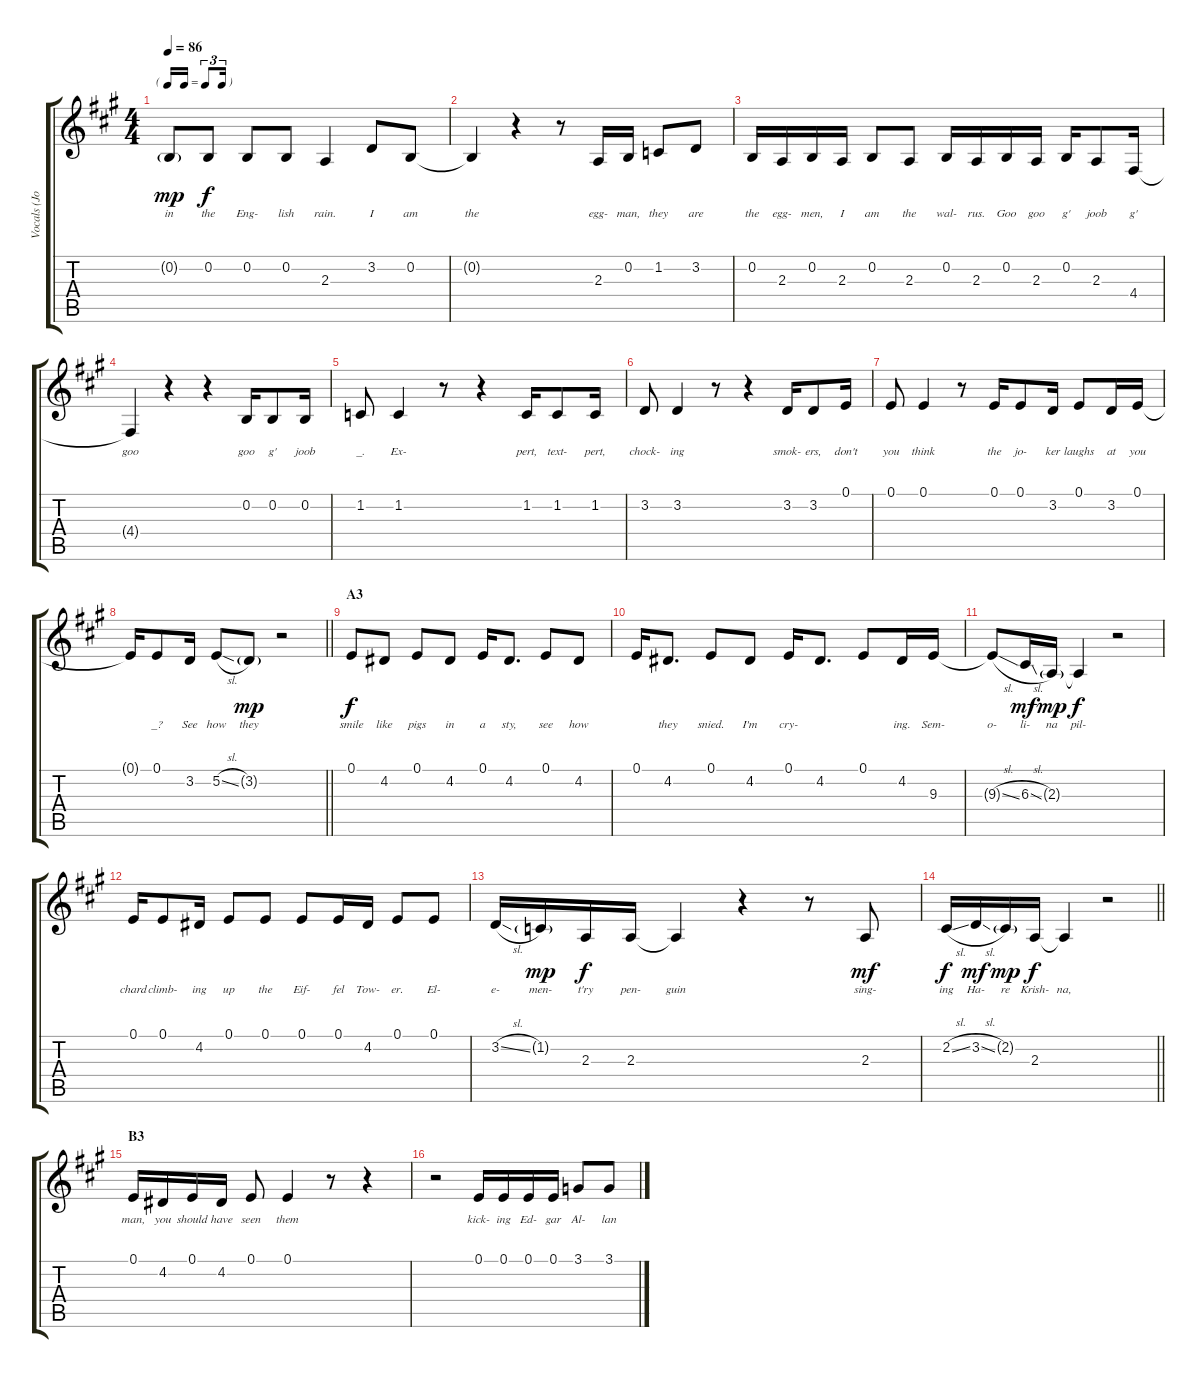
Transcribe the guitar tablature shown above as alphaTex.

\track ("Vocals (John Lennon)" "Vocals (Jo") {instrument tenorsax}
\staff {score tabs}
\tuning (E4 B3 G3 D3 A2 E2) {hide}
\ts (4 4)
\tf triplet16th
\tempo 86
\clef g2
\ks a
0.2{g}.8{lyrics (0 "in") lyrics (1 "") lyrics (2 "") lyrics (3 "") lyrics (4 "") dy mp} 0.2.8{lyrics (0 "the") lyrics (1 "") lyrics (2 "") lyrics (3 "") lyrics (4 "") dy f} 0.2.8{lyrics (0 "Eng-") lyrics (1 "") lyrics (2 "") lyrics (3 "") lyrics (4 "")} 0.2.8{lyrics (0 "lish") lyrics (1 "") lyrics (2 "") lyrics (3 "") lyrics (4 "")} 2.3.4{lyrics (0 "rain.") lyrics (1 "") lyrics (2 "") lyrics (3 "") lyrics (4 "")} 3.2.8{lyrics (0 "I") lyrics (1 "") lyrics (2 "") lyrics (3 "") lyrics (4 "")} 0.2.8{lyrics (0 "am") lyrics (1 "") lyrics (2 "") lyrics (3 "") lyrics (4 "")} |
0.2{t}.4{lyrics (0 "the") lyrics (1 "") lyrics (2 "") lyrics (3 "") lyrics (4 "")} r.4 r.8 2.3.16{lyrics (0 "egg-") lyrics (1 "") lyrics (2 "") lyrics (3 "") lyrics (4 "")} 0.2.16{lyrics (0 "man,") lyrics (1 "") lyrics (2 "") lyrics (3 "") lyrics (4 "")} 1.2.8{lyrics (0 "they") lyrics (1 "") lyrics (2 "") lyrics (3 "") lyrics (4 "")} 3.2.8{lyrics (0 "are") lyrics (1 "") lyrics (2 "") lyrics (3 "") lyrics (4 "")} |
0.2.16{lyrics (0 "the") lyrics (1 "") lyrics (2 "") lyrics (3 "") lyrics (4 "")} 2.3.16{lyrics (0 "egg-") lyrics (1 "") lyrics (2 "") lyrics (3 "") lyrics (4 "")} 0.2.16{lyrics (0 "men,") lyrics (1 "") lyrics (2 "") lyrics (3 "") lyrics (4 "")} 2.3.16{lyrics (0 "I") lyrics (1 "") lyrics (2 "") lyrics (3 "") lyrics (4 "")} 0.2.8{lyrics (0 "am") lyrics (1 "") lyrics (2 "") lyrics (3 "") lyrics (4 "")} 2.3.8{lyrics (0 "the") lyrics (1 "") lyrics (2 "") lyrics (3 "") lyrics (4 "")} 0.2.16{lyrics (0 "wal-") lyrics (1 "") lyrics (2 "") lyrics (3 "") lyrics (4 "")} 2.3.16{lyrics (0 "rus.") lyrics (1 "") lyrics (2 "") lyrics (3 "") lyrics (4 "")} 0.2.16{lyrics (0 "Goo") lyrics (1 "") lyrics (2 "") lyrics (3 "") lyrics (4 "")} 2.3.16{lyrics (0 "goo") lyrics (1 "") lyrics (2 "") lyrics (3 "") lyrics (4 "")} 0.2.16{lyrics (0 "g'") lyrics (1 "") lyrics (2 "") lyrics (3 "") lyrics (4 "")} 2.3.8{lyrics (0 "joob") lyrics (1 "") lyrics (2 "") lyrics (3 "") lyrics (4 "")} 4.4.16{lyrics (0 "g'") lyrics (1 "") lyrics (2 "") lyrics (3 "") lyrics (4 "")} |
4.4{t}.4{lyrics (0 "goo") lyrics (1 "") lyrics (2 "") lyrics (3 "") lyrics (4 "")} r.4 r.4 0.2.16{lyrics (0 "goo") lyrics (1 "") lyrics (2 "") lyrics (3 "") lyrics (4 "")} 0.2.8{lyrics (0 "g'") lyrics (1 "") lyrics (2 "") lyrics (3 "") lyrics (4 "")} 0.2.16{lyrics (0 "joob") lyrics (1 "") lyrics (2 "") lyrics (3 "") lyrics (4 "")} |
1.2.8{lyrics (0 "_.") lyrics (1 "") lyrics (2 "") lyrics (3 "") lyrics (4 "")} 1.2.4{lyrics (0 "Ex-") lyrics (1 "") lyrics (2 "") lyrics (3 "") lyrics (4 "")} r.8 r.4 1.2.16{lyrics (0 "pert,") lyrics (1 "") lyrics (2 "") lyrics (3 "") lyrics (4 "")} 1.2.8{lyrics (0 "text-") lyrics (1 "") lyrics (2 "") lyrics (3 "") lyrics (4 "")} 1.2.16{lyrics (0 "pert,") lyrics (1 "") lyrics (2 "") lyrics (3 "") lyrics (4 "")} |
3.2.8{lyrics (0 "chock-") lyrics (1 "") lyrics (2 "") lyrics (3 "") lyrics (4 "")} 3.2.4{lyrics (0 "ing") lyrics (1 "") lyrics (2 "") lyrics (3 "") lyrics (4 "")} r.8 r.4 3.2.16{lyrics (0 "smok-") lyrics (1 "") lyrics (2 "") lyrics (3 "") lyrics (4 "")} 3.2.8{lyrics (0 "ers,") lyrics (1 "") lyrics (2 "") lyrics (3 "") lyrics (4 "")} 0.1.16{lyrics (0 "don't") lyrics (1 "") lyrics (2 "") lyrics (3 "") lyrics (4 "")} |
0.1.8{lyrics (0 "you") lyrics (1 "") lyrics (2 "") lyrics (3 "") lyrics (4 "")} 0.1.4{lyrics (0 "think") lyrics (1 "") lyrics (2 "") lyrics (3 "") lyrics (4 "")} r.8 0.1.16{lyrics (0 "the") lyrics (1 "") lyrics (2 "") lyrics (3 "") lyrics (4 "")} 0.1.8{lyrics (0 "jo-") lyrics (1 "") lyrics (2 "") lyrics (3 "") lyrics (4 "")} 3.2.16{lyrics (0 "ker") lyrics (1 "") lyrics (2 "") lyrics (3 "") lyrics (4 "")} 0.1.8{lyrics (0 "laughs") lyrics (1 "") lyrics (2 "") lyrics (3 "") lyrics (4 "")} 3.2.16{lyrics (0 "at") lyrics (1 "") lyrics (2 "") lyrics (3 "") lyrics (4 "")} 0.1.16{lyrics (0 "you") lyrics (1 "") lyrics (2 "") lyrics (3 "") lyrics (4 "")} |
\barLineRight lightlight
0.1{t}.16{lyrics (0 "") lyrics (1 "") lyrics (2 "") lyrics (3 "") lyrics (4 "")} 0.1.8{lyrics (0 "_?") lyrics (1 "") lyrics (2 "") lyrics (3 "") lyrics (4 "")} 3.2.16{lyrics (0 "See") lyrics (1 "") lyrics (2 "") lyrics (3 "") lyrics (4 "")} 5.2{sl}.8{lyrics (0 "how") lyrics (1 "") lyrics (2 "") lyrics (3 "") lyrics (4 "")} 3.2{g}.8{lyrics (0 "they") lyrics (1 "") lyrics (2 "") lyrics (3 "") lyrics (4 "") dy mp} r.2 |
\section ("" "A3")
0.1.8{lyrics (0 "smile") lyrics (1 "") lyrics (2 "") lyrics (3 "") lyrics (4 "") dy f} 4.2.8{lyrics (0 "like") lyrics (1 "") lyrics (2 "") lyrics (3 "") lyrics (4 "")} 0.1.8{lyrics (0 "pigs") lyrics (1 "") lyrics (2 "") lyrics (3 "") lyrics (4 "")} 4.2.8{lyrics (0 "in") lyrics (1 "") lyrics (2 "") lyrics (3 "") lyrics (4 "")} 0.1.16{lyrics (0 "a") lyrics (1 "") lyrics (2 "") lyrics (3 "") lyrics (4 "")} 4.2.8{d lyrics (0 "sty,") lyrics (1 "") lyrics (2 "") lyrics (3 "") lyrics (4 "")} 0.1.8{lyrics (0 "see") lyrics (1 "") lyrics (2 "") lyrics (3 "") lyrics (4 "")} 4.2.8{lyrics (0 "how") lyrics (1 "") lyrics (2 "") lyrics (3 "") lyrics (4 "")} |
0.1.16{lyrics (0 "") lyrics (1 "") lyrics (2 "") lyrics (3 "") lyrics (4 "")} 4.2.8{d lyrics (0 "they") lyrics (1 "") lyrics (2 "") lyrics (3 "") lyrics (4 "")} 0.1.8{lyrics (0 "snied.") lyrics (1 "") lyrics (2 "") lyrics (3 "") lyrics (4 "")} 4.2.8{lyrics (0 "I'm") lyrics (1 "") lyrics (2 "") lyrics (3 "") lyrics (4 "")} 0.1.16{lyrics (0 "cry-") lyrics (1 "") lyrics (2 "") lyrics (3 "") lyrics (4 "")} 4.2.8{d lyrics (0 "") lyrics (1 "") lyrics (2 "") lyrics (3 "") lyrics (4 "")} 0.1.8{lyrics (0 "") lyrics (1 "") lyrics (2 "") lyrics (3 "") lyrics (4 "")} 4.2.16{lyrics (0 "ing.") lyrics (1 "") lyrics (2 "") lyrics (3 "") lyrics (4 "")} 9.3.16{lyrics (0 "Sem-") lyrics (1 "") lyrics (2 "") lyrics (3 "") lyrics (4 "")} |
9.3{sl t}.8{lyrics (0 "o-") lyrics (1 "") lyrics (2 "") lyrics (3 "") lyrics (4 "")} 6.3{sl}.16{lyrics (0 "li-") lyrics (1 "") lyrics (2 "") lyrics (3 "") lyrics (4 "") dy mf} 2.3{g}.16{lyrics (0 "na") lyrics (1 "") lyrics (2 "") lyrics (3 "") lyrics (4 "") dy mp} 2.3{t}.4{lyrics (0 "pil-") lyrics (1 "") lyrics (2 "") lyrics (3 "") lyrics (4 "") dy f} r.2 |
0.1.16{lyrics (0 "chard") lyrics (1 "") lyrics (2 "") lyrics (3 "") lyrics (4 "")} 0.1.8{lyrics (0 "climb-") lyrics (1 "") lyrics (2 "") lyrics (3 "") lyrics (4 "")} 4.2.16{lyrics (0 "ing") lyrics (1 "") lyrics (2 "") lyrics (3 "") lyrics (4 "")} 0.1.8{lyrics (0 "up") lyrics (1 "") lyrics (2 "") lyrics (3 "") lyrics (4 "")} 0.1.8{lyrics (0 "the") lyrics (1 "") lyrics (2 "") lyrics (3 "") lyrics (4 "")} 0.1.8{lyrics (0 "Eif-") lyrics (1 "") lyrics (2 "") lyrics (3 "") lyrics (4 "")} 0.1.16{lyrics (0 "fel") lyrics (1 "") lyrics (2 "") lyrics (3 "") lyrics (4 "")} 4.2.16{lyrics (0 "Tow-") lyrics (1 "") lyrics (2 "") lyrics (3 "") lyrics (4 "")} 0.1.8{lyrics (0 "er.") lyrics (1 "") lyrics (2 "") lyrics (3 "") lyrics (4 "")} 0.1.8{lyrics (0 "El-") lyrics (1 "") lyrics (2 "") lyrics (3 "") lyrics (4 "")} |
3.2{sl}.16{lyrics (0 "e-") lyrics (1 "") lyrics (2 "") lyrics (3 "") lyrics (4 "")} 1.2{g}.16{lyrics (0 "men-") lyrics (1 "") lyrics (2 "") lyrics (3 "") lyrics (4 "") dy mp} 2.3.16{lyrics (0 "t'ry") lyrics (1 "") lyrics (2 "") lyrics (3 "") lyrics (4 "") dy f} 2.3.16{lyrics (0 "pen-") lyrics (1 "") lyrics (2 "") lyrics (3 "") lyrics (4 "")} 2.3{t}.4{lyrics (0 "guin") lyrics (1 "") lyrics (2 "") lyrics (3 "") lyrics (4 "")} r.4 r.8 2.3.8{lyrics (0 "sing-") lyrics (1 "") lyrics (2 "") lyrics (3 "") lyrics (4 "") dy mf} |
\barLineRight lightlight
2.2{sl}.16{lyrics (0 "ing") lyrics (1 "") lyrics (2 "") lyrics (3 "") lyrics (4 "") dy f} 3.2{sl}.16{lyrics (0 "Ha-") lyrics (1 "") lyrics (2 "") lyrics (3 "") lyrics (4 "") dy mf} 2.2{g}.16{lyrics (0 "re") lyrics (1 "") lyrics (2 "") lyrics (3 "") lyrics (4 "") dy mp} 2.3.16{lyrics (0 "Krish-") lyrics (1 "") lyrics (2 "") lyrics (3 "") lyrics (4 "") dy f} 2.3{t}.4{lyrics (0 "na,") lyrics (1 "") lyrics (2 "") lyrics (3 "") lyrics (4 "")} r.2 |
\section ("" "B3")
0.1.16{lyrics (0 "man,") lyrics (1 "") lyrics (2 "") lyrics (3 "") lyrics (4 "")} 4.2.16{lyrics (0 "you") lyrics (1 "") lyrics (2 "") lyrics (3 "") lyrics (4 "")} 0.1.16{lyrics (0 "should") lyrics (1 "") lyrics (2 "") lyrics (3 "") lyrics (4 "")} 4.2.16{lyrics (0 "have") lyrics (1 "") lyrics (2 "") lyrics (3 "") lyrics (4 "")} 0.1.8{lyrics (0 "seen") lyrics (1 "") lyrics (2 "") lyrics (3 "") lyrics (4 "")} 0.1.4{lyrics (0 "them") lyrics (1 "") lyrics (2 "") lyrics (3 "") lyrics (4 "")} r.8 r.4 |
r.2 0.1.16{lyrics (0 "kick-") lyrics (1 "") lyrics (2 "") lyrics (3 "") lyrics (4 "")} 0.1.16{lyrics (0 "ing") lyrics (1 "") lyrics (2 "") lyrics (3 "") lyrics (4 "")} 0.1.16{lyrics (0 "Ed-") lyrics (1 "") lyrics (2 "") lyrics (3 "") lyrics (4 "")} 0.1.16{lyrics (0 "gar") lyrics (1 "") lyrics (2 "") lyrics (3 "") lyrics (4 "")} 3.1.8{lyrics (0 "Al-") lyrics (1 "") lyrics (2 "") lyrics (3 "") lyrics (4 "")} 3.1.8{lyrics (0 "lan") lyrics (1 "") lyrics (2 "") lyrics (3 "") lyrics (4 "")}
